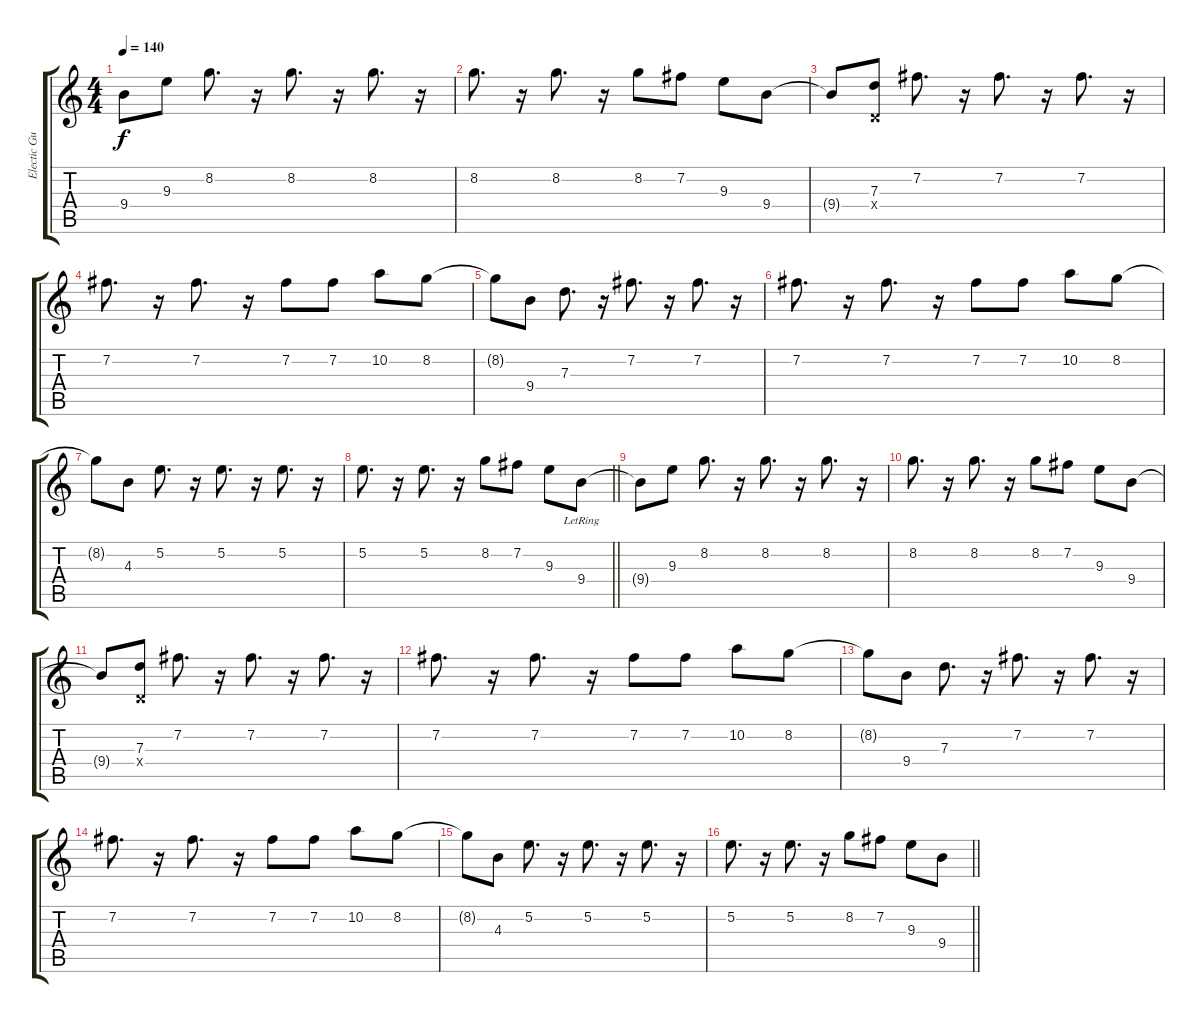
\track ("Electic Guitar" "Electic Gu") {instrument distortionguitar}
\staff {score tabs}
\tuning (E4 B3 G3 D3 A2 E2) {hide}
\ts (4 4)
\tempo 140
\clef g2
\ks c
9.4{t}.8{dy f} 9.3.8 8.2.8{d} r.16 8.2.8{d} r.16 8.2.8{d} r.16 |
8.2.8{d} r.16 8.2.8{d} r.16 8.2.8 7.2.8 9.3.8 9.4.8 |
9.4{t}.8 (7.3 0.4{x}).8 7.2.8{d} r.16 7.2.8{d} r.16 7.2.8{d} r.16 |
7.2.8{d} r.16 7.2.8{d} r.16 7.2.8 7.2.8 10.2.8 8.2.8 |
8.2{t}.8 9.4.8 7.3.8{d} r.16 7.2.8{d} r.16 7.2.8{d} r.16 |
7.2.8{d} r.16 7.2.8{d} r.16 7.2.8 7.2.8 10.2.8 8.2.8 |
8.2{t}.8 4.3.8 5.2.8{d} r.16 5.2.8{d} r.16 5.2.8{d} r.16 |
\barLineRight lightlight
5.2.8{d} r.16 5.2.8{d} r.16 8.2.8 7.2.8 9.3.8 9.4{lr}.8 |
9.4{t}.8 9.3.8 8.2.8{d} r.16 8.2.8{d} r.16 8.2.8{d} r.16 |
8.2.8{d} r.16 8.2.8{d} r.16 8.2.8 7.2.8 9.3.8 9.4.8 |
9.4{t}.8 (7.3 0.4{x}).8 7.2.8{d} r.16 7.2.8{d} r.16 7.2.8{d} r.16 |
7.2.8{d} r.16 7.2.8{d} r.16 7.2.8 7.2.8 10.2.8 8.2.8 |
8.2{t}.8 9.4.8 7.3.8{d} r.16 7.2.8{d} r.16 7.2.8{d} r.16 |
7.2.8{d} r.16 7.2.8{d} r.16 7.2.8 7.2.8 10.2.8 8.2.8 |
8.2{t}.8 4.3.8 5.2.8{d} r.16 5.2.8{d} r.16 5.2.8{d} r.16 |
\barLineRight lightlight
5.2.8{d} r.16 5.2.8{d} r.16 8.2.8 7.2.8 9.3.8 9.4.8
